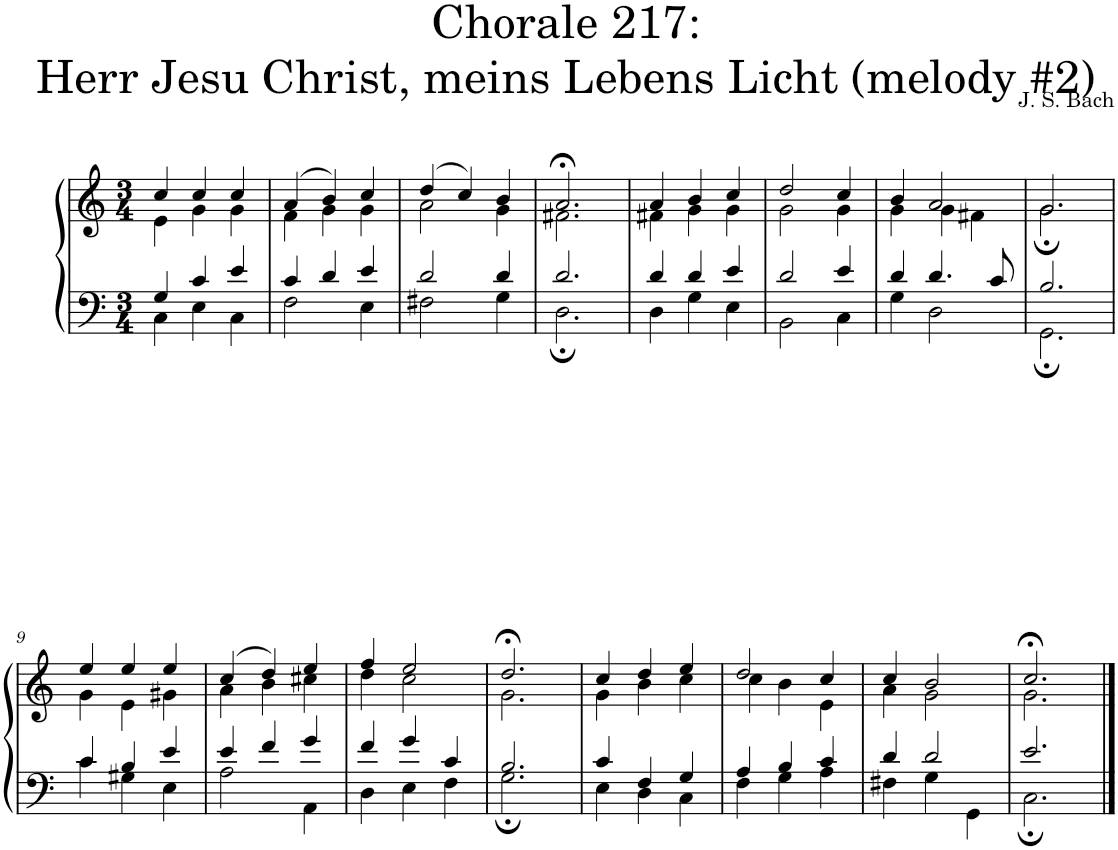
**kern	**kern
*part1	*part1
*staff2	*staff1
*I"S,A	*
*clefF4	*clefG2
*k[]	*k[]
*M3/4	*M3/4
=1	=1
*^	*^
4G/	4C\	4cc/	4e\
4c/	4E\	4cc/	4g\
4e/	4C\	4cc/	4g\
=2	=2	=2	=2
4c/	2F\	(>4a/	4f\
4d/	.	4b/)	4g\
4e/	4E\	4cc/	4g\
=3	=3	=3	=3
2d/	2F#X\	(>4dd/	2a\
.	.	4cc/)	.
4d/	4G\	4b/	4g\
=4	=4	=4	=4
2.d/	2.D;\	2.a;</	2.f#X\
=5	=5	=5	=5
4d/	4D\	4a/	4f#X\
4d/	4G\	4b/	4g\
4e/	4E\	4cc/	4g\
=6	=6	=6	=6
2d/	2BB\	2dd/	2g\
4e/	4C\	4cc/	4g\
=7	=7	=7	=7
4d/	4G\	4b/	4g\
4.d/	2D\	2a/	4g\
.	.	.	4f#X\
8c/	.	.	.
=8	=8	=8	=8
2.B/	2.GG;\	2.g/	2.g;\
!!LO:LB:g=z	!!
=9	=9	=9	=9
4c/	4c\	4ee/	4g\
4B/	4G#X\	4ee/	4e\
4e/	4E\	4ee/	4g#X\
=10	=10	=10	=10
4e/	2A\	(>4cc/	4a\
4f/	.	4dd/)	4b\
4g/	4AA\	4ee/	4cc#X\
=11	=11	=11	=11
4f/	4D\	4ff/	4dd\
4g/	4E\	2ee/	2cc\
4c/	4F\	.	.
=12	=12	=12	=12
2.B/	2.G;\	2.dd;</	2.g\
=13	=13	=13	=13
4c/	4E\	4cc/	4g\
4F/	4D\	4dd/	4b\
4G/	4C\	4ee/	4cc\
=14	=14	=14	=14
4A/	4F\	2dd/	4cc\
4B/	4G\	.	4b\
4c/	4A\	4cc/	4e\
=15	=15	=15	=15
4d/	4F#X\	4cc/	4a\
2d/	4G\	2b/	2g\
.	4GG\	.	.
=16	=16	=16	=16
2.e/	2.C;\	2.cc;</	2.g\
*v	*v	*	*
*	*v	*v
==	==
*-	*-
